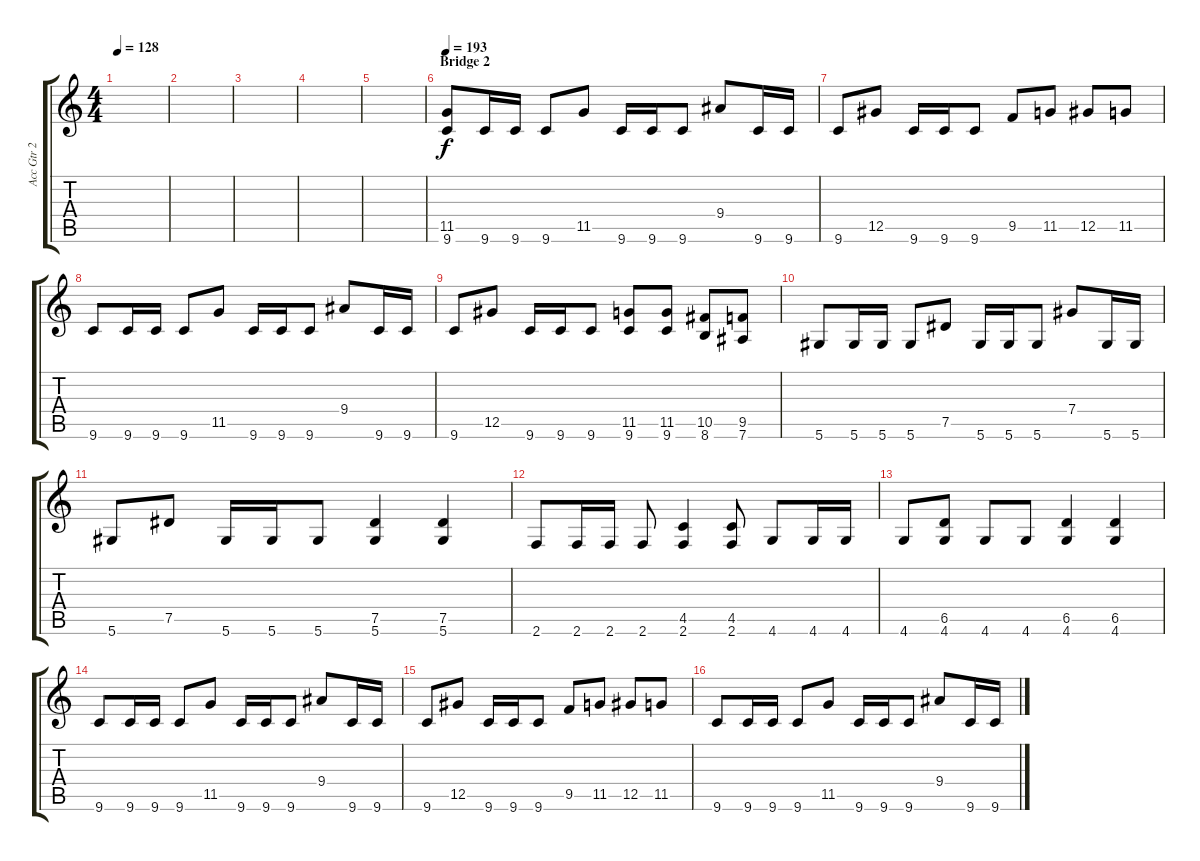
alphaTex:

\track ("Acc Gtr 2" "Acc Gtr 2") {instrument acousticguitarsteel}
\staff {score tabs}
\tuning (Eb4 Bb3 Gb3 Db3 Ab2 Eb2) {hide}
\ts (4 4)
\tempo 128
\clef g2
\ks c
|
|
|
|
|
\section ("" "Bridge 2")
\tempo 193
(11.5 9.6).8 9.6.16 9.6.16 9.6.8 11.5.8 9.6.16 9.6.16 9.6.8 9.4.8 9.6.16 9.6.16 |
9.6.8 12.5.8 9.6.16 9.6.16 9.6.8 9.5.8 11.5.8 12.5.8 11.5.8 |
9.6.8 9.6.16 9.6.16 9.6.8 11.5.8 9.6.16 9.6.16 9.6.8 9.4.8 9.6.16 9.6.16 |
9.6.8 12.5.8 9.6.16 9.6.16 9.6.8 (11.5 9.6).8 (11.5 9.6).8 (10.5 8.6).8 (9.5 7.6).8 |
5.6.8 5.6.16 5.6.16 5.6.8 7.5.8 5.6.16 5.6.16 5.6.8 7.4.8 5.6.16 5.6.16 |
5.6.8 7.5.8 5.6.16 5.6.16 5.6.8 (7.5 5.6).4 (7.5 5.6).4 |
2.6.8 2.6.16 2.6.16 2.6.8 (4.5 2.6).4 (4.5 2.6).8 4.6.8 4.6.16 4.6.16 |
4.6.8 (6.5 4.6).8 4.6.8 4.6.8 (6.5 4.6).4 (6.5 4.6).4 |
9.6.8 9.6.16 9.6.16 9.6.8 11.5.8 9.6.16 9.6.16 9.6.8 9.4.8 9.6.16 9.6.16 |
9.6.8 12.5.8 9.6.16 9.6.16 9.6.8 9.5.8 11.5.8 12.5.8 11.5.8 |
9.6.8 9.6.16 9.6.16 9.6.8 11.5.8 9.6.16 9.6.16 9.6.8 9.4.8 9.6.16 9.6.16
